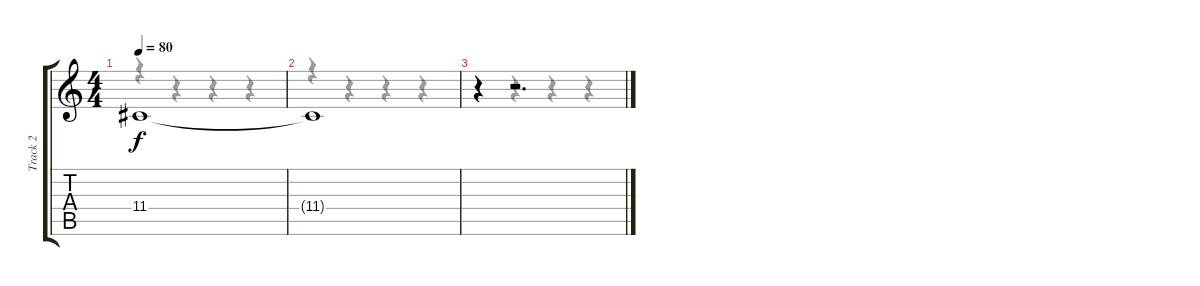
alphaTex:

\track ("Track 2" "Track 2") {instrument acousticgrandpiano}
\staff {score tabs}
\tuning (E4 B3 G3 D3 A2 E2) {hide}
\voice
\ts (4 4)
\tempo 80
\clef g2
\ks c
11.4{t}.1{dy f} |
11.4{t}.1 |
r.4 r.2{d}
\voice
\clef g2
\ottava regular
\simile none
\ks c
r.4{dy f} r.4 r.4 r.4 |
r.4 r.4 r.4 r.4 |
r.4 r.4 r.4 r.4
